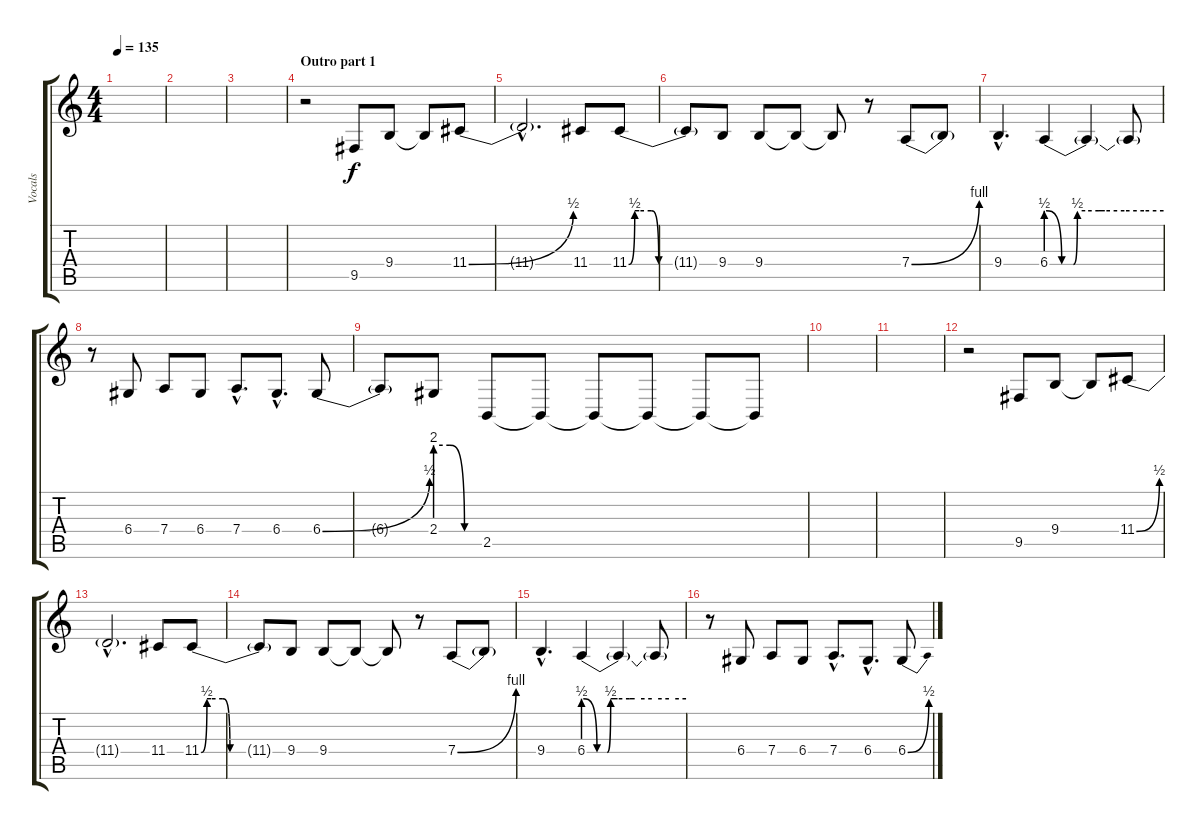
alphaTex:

\track ("Vocals" "Vocals") {instrument lead2sawtooth}
\staff {score tabs}
\tuning (E4 B3 G3 D3 A2 E2) {hide}
\ts (4 4)
\tempo 135
\clef g2
\ks c
|
|
|
\section ("" "Outro part 1")
r.2 9.5.8 9.4.8 9.4{t}.8 11.4{be (bend 0 0 60 2)}.8 |
11.4{hac t}.2{d} 11.4.8 11.4{be (custom 0 0 4 2 7 2 15 2 20 0 28 0 30 0 38 0 45 0 60 0)}.8 |
11.4{t}.8 9.4.8 9.4.8 9.4{t}.8 9.4{t}.8 r.8 7.4{be (bend 0 0 60 4)}.8 7.4{t}.8 |
9.4{hac}.4{d} 6.4{be (custom 0 2 8 0 14 0 16 2 20 2 27 2 30 2 40 2 50 2 60 2)}.4 6.4{t}.4 6.4{t}.8 |
r.8 6.4.8 7.4.8 6.4.8 7.4{hac}.8{d} 6.4{hac}.8{d} 6.4{be (bend 0 0 60 2)}.8 |
6.4{t}.8 2.4{be (custom 0 8 20 8 40 0 60 0)}.8 2.5.8 2.5{t}.8 2.5{t}.8 2.5{t}.8 2.5{t}.8 2.5{t}.8 |
|
|
r.2 9.5.8 9.4.8 9.4{t}.8 11.4{be (bend 0 0 60 2)}.8 |
11.4{hac t}.2{d} 11.4.8 11.4{be (custom 0 0 4 2 7 2 15 2 20 0 28 0 30 0 38 0 45 0 60 0)}.8 |
11.4{t}.8 9.4.8 9.4.8 9.4{t}.8 9.4{t}.8 r.8 7.4{be (bend 0 0 60 4)}.8 7.4{t}.8 |
9.4{hac}.4{d} 6.4{be (custom 0 2 8 0 14 0 16 2 20 2 27 2 30 2 40 2 50 2 60 2)}.4 6.4{t}.4 6.4{t}.8 |
r.8 6.4.8 7.4.8 6.4.8 7.4{hac}.8{d} 6.4{hac}.8{d} 6.4{be (bend 0 0 60 2)}.8
